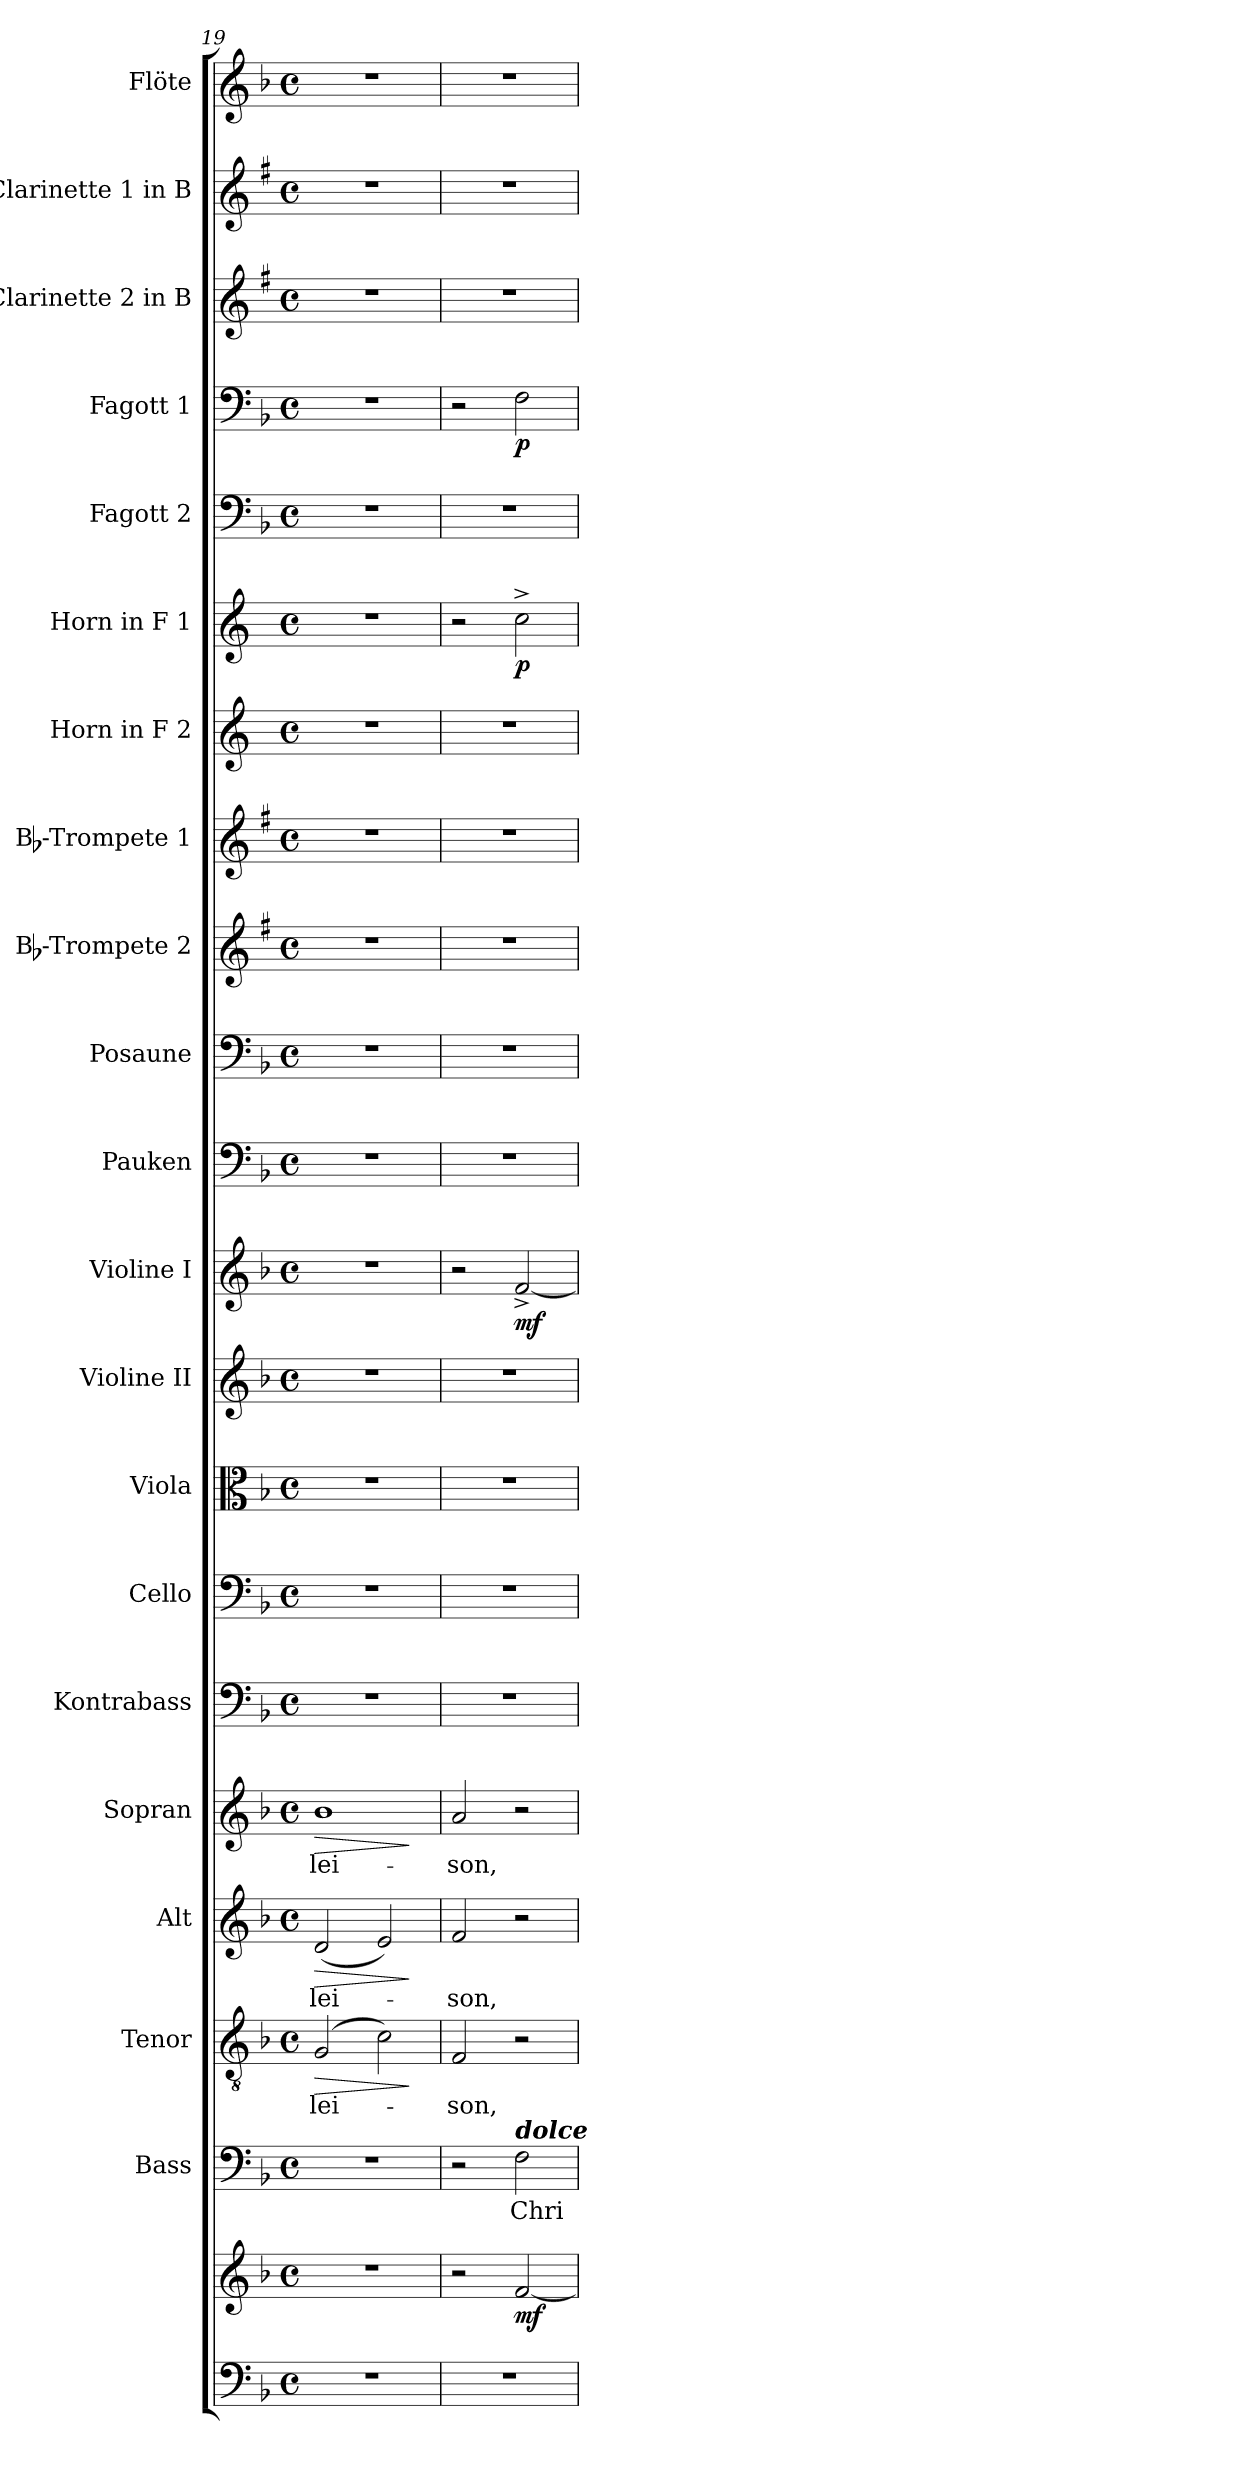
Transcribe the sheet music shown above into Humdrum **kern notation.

**kern	**kern	**dynam	**kern	**text	**kern	**text	**dynam	**kern	**text	**dynam	**kern	**text	**dynam	**kern	**kern	**kern	**kern	**kern	**dynam	**kern	**kern	**kern	**kern	**kern	**kern	**dynam	**kern	**kern	**dynam	**kern	**kern	**kern
*part21	*part21	*part21	*part20	*part20	*part19	*part19	*part19	*part18	*part18	*part18	*part17	*part17	*part17	*part16	*part15	*part14	*part13	*part12	*part12	*part11	*part10	*part9	*part8	*part7	*part6	*part6	*part5	*part4	*part4	*part3	*part2	*part1
*staff22	*staff21	*staff21/22	*staff20	*staff20	*staff19	*staff19	*staff19	*staff18	*staff18	*staff18	*staff17	*staff17	*staff17	*staff16	*staff15	*staff14	*staff13	*staff12	*staff12	*staff11	*staff10	*staff9	*staff8	*staff7	*staff6	*staff6	*staff5	*staff4	*staff4	*staff3	*staff2	*staff1
*	*	*	*I"Bass	*	*I"Tenor	*	*	*I"Alt	*	*	*I"Sopran	*	*	*I"Kontrabass	*I"Cello	*I"Viola	*I"Violine II	*I"Violine I	*	*I"Pauken	*I"Posaune	*I"Bb-Trompete 2	*I"Bb-Trompete 1	*I"Horn in F 2	*I"Horn in F 1	*	*I"Fagott 2	*I"Fagott 1	*	*I"Clarinette 2 in B	*I"Clarinette 1 in B	*I"Flöte
*	*	*	*I'B.	*	*I'T.	*	*	*I'A.	*	*	*I'S.	*	*	*I'Kb.	*	*I'Vla.	*I'Vl. II	*I'Vl. I	*	*I'Pk.	*I'Pos.	*I'Bb Trp. 2	*I'Bb Trp. 1	*	*	*	*I'Fg. 2	*I'Fg. 1	*	*I'Clar. 2	*I'Clar.1	*I'Fl.
*clefF4	*clefG2	*	*clefF4	*	*clefGv2	*	*	*clefG2	*	*	*clefG2	*	*	*clefF4	*clefF4	*clefC3	*clefG2	*clefG2	*	*clefF4	*clefF4	*clefG2	*clefG2	*clefG2	*clefG2	*	*clefF4	*clefF4	*	*clefG2	*clefG2	*clefG2
*	*	*	*	*	*	*	*	*	*	*	*	*	*	*ITrd7c12	*	*	*	*	*	*	*	*ITrd1c2	*ITrd1c2	*ITrd4c7	*ITrd4c7	*	*	*	*	*ITrd1c2	*ITrd1c2	*
*k[b-]	*k[b-]	*	*k[b-]	*	*k[b-]	*	*	*k[b-]	*	*	*k[b-]	*	*	*k[b-]	*k[b-]	*k[b-]	*k[b-]	*k[b-]	*	*k[b-]	*k[b-]	*k[b-]	*k[b-]	*k[b-]	*k[b-]	*	*k[b-]	*k[b-]	*	*k[b-]	*k[b-]	*k[b-]
*F:	*F:	*	*F:	*	*F:	*	*	*F:	*	*	*F:	*	*	*F:	*F:	*F:	*F:	*F:	*	*F:	*F:	*F:	*F:	*F:	*F:	*	*F:	*F:	*	*F:	*F:	*F:
*M4/4	*M4/4	*	*M4/4	*	*M4/4	*	*	*M4/4	*	*	*M4/4	*	*	*M4/4	*M4/4	*M4/4	*M4/4	*M4/4	*	*M4/4	*M4/4	*M4/4	*M4/4	*M4/4	*M4/4	*	*M4/4	*M4/4	*	*M4/4	*M4/4	*M4/4
*met(c)	*met(c)	*	*met(c)	*	*met(c)	*	*	*met(c)	*	*	*met(c)	*	*	*met(c)	*met(c)	*met(c)	*met(c)	*met(c)	*	*met(c)	*met(c)	*met(c)	*met(c)	*met(c)	*met(c)	*	*met(c)	*met(c)	*	*met(c)	*met(c)	*met(c)
=19	=19	=19	=19	=19	=19	=19	=19	=19	=19	=19	=19	=19	=19	=19	=19	=19	=19	=19	=19	=19	=19	=19	=19	=19	=19	=19	=19	=19	=19	=19	=19	=19
!	!	!	!	!	!	!LO:LY:b	!LO:HP:b	!	!LO:LY:b	!LO:HP:b	!	!LO:LY:b	!LO:HP:b	!	!	!	!	!	!	!	!	!	!	!	!	!	!	!	!	!	!	!
1r	1r	.	1r	.	(2G/	-lei-	>	(<2d/	-lei-	>	1b-	-lei-	>	1r	1r	1r	1r	1r	.	1r	1r	1r	1r	1r	1r	.	1r	1r	.	1r	1r	1r
.	.	.	.	.	2c\)	.	.	2e/)	.	.	.	.	.	.	.	.	.	.	.	.	.	.	.	.	.	.	.	.	.	.	.	.
.	.	.	.	.	.	.	]	.	.	]	.	.	]	.	.	.	.	.	.	.	.	.	.	.	.	.	.	.	.	.	.	.
=20	=20	=20	=20	=20	=20	=20	=20	=20	=20	=20	=20	=20	=20	=20	=20	=20	=20	=20	=20	=20	=20	=20	=20	=20	=20	=20	=20	=20	=20	=20	=20	=20
!	!	!	!	!	!	!LO:LY:b	!	!	!LO:LY:b	!	!	!LO:LY:b	!	!	!	!	!	!	!	!	!	!	!	!	!	!	!	!	!	!	!	!
1r	2r	.	2r	.	2F/	-son,	.	2f/	-son,	.	2a/	-son,	.	1r	1r	1r	1r	2r	.	1r	1r	1r	1r	1r	2r	.	1r	2r	.	1r	1r	1r
!	!	!	!LO:TX:a:Bi:t=dolce	!	!	!	!	!	!	!	!	!	!	!	!	!	!	!	!	!	!	!	!	!	!	!	!	!	!	!	!	!
!	!	!LO:DY:b	!	!LO:LY:b	!	!	!	!	!	!	!	!	!	!	!	!	!	!	!LO:DY:b	!	!	!	!	!	!	!LO:DY:b	!	!	!LO:DY:b	!	!	!
.	[2f/	mf	2F\	Chri-	2r	.	.	2r	.	.	2r	.	.	.	.	.	.	[2f^</	mf	.	.	.	.	.	2f^>\	p	.	2F\	p	.	.	.
=	=	=	=	=	=	=	=	=	=	=	=	=	=	=	=	=	=	=	=	=	=	=	=	=	=	=	=	=	=	=	=	=
*-	*-	*-	*-	*-	*-	*-	*-	*-	*-	*-	*-	*-	*-	*-	*-	*-	*-	*-	*-	*-	*-	*-	*-	*-	*-	*-	*-	*-	*-	*-	*-	*-
